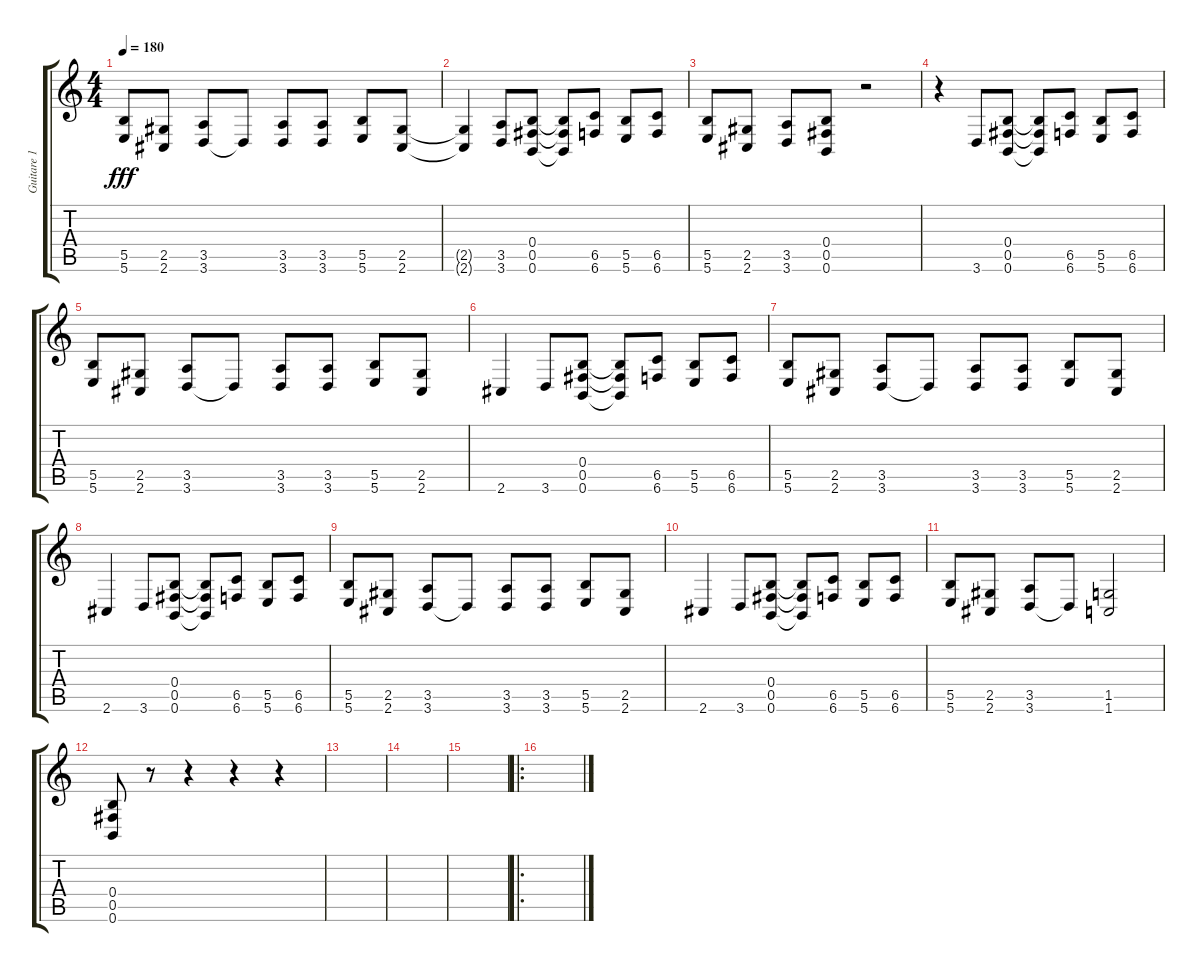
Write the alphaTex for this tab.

\track ("Guitare 1" "Guitare 1") {instrument distortionguitar}
\staff {score tabs}
\tuning (Db4 Ab3 E3 B2 Gb2 B1) {hide}
\ts (4 4)
\tempo 180
\clef g2
\ks c
(5.5 5.6).8{dy fff} (2.5 2.6).8 (3.5 3.6).8 3.6{t}.8 (3.5 3.6).8 (3.5 3.6).8 (5.5 5.6).8 (2.5 2.6).8 |
(2.5{t} 2.6{t}).4 (3.5 3.6).8 (0.4 0.5 0.6).8 (0.4{t} 0.5{t} 0.6{t}).8 (6.5 6.6).8 (5.5 5.6).8 (6.5 6.6).8 |
(5.5 5.6).8 (2.5 2.6).8 (3.5 3.6).8 (0.4 0.5 0.6).8 r.2 |
r.4 3.6.8 (0.4 0.5 0.6).8 (0.4{t} 0.5{t} 0.6{t}).8 (6.5 6.6).8 (5.5 5.6).8 (6.5 6.6).8 |
(5.5 5.6).8 (2.5 2.6).8 (3.5 3.6).8 3.6{t}.8 (3.5 3.6).8 (3.5 3.6).8 (5.5 5.6).8 (2.5 2.6).8 |
2.6.4 3.6.8 (0.4 0.5 0.6).8 (0.4{t} 0.5{t} 0.6{t}).8 (6.5 6.6).8 (5.5 5.6).8 (6.5 6.6).8 |
(5.5 5.6).8 (2.5 2.6).8 (3.5 3.6).8 3.6{t}.8 (3.5 3.6).8 (3.5 3.6).8 (5.5 5.6).8 (2.5 2.6).8 |
2.6.4 3.6.8 (0.4 0.5 0.6).8 (0.4{t} 0.5{t} 0.6{t}).8 (6.5 6.6).8 (5.5 5.6).8 (6.5 6.6).8 |
(5.5 5.6).8 (2.5 2.6).8 (3.5 3.6).8 3.6{t}.8 (3.5 3.6).8 (3.5 3.6).8 (5.5 5.6).8 (2.5 2.6).8 |
2.6.4 3.6.8 (0.4 0.5 0.6).8 (0.4{t} 0.5{t} 0.6{t}).8 (6.5 6.6).8 (5.5 5.6).8 (6.5 6.6).8 |
(5.5 5.6).8 (2.5 2.6).8 (3.5 3.6).8 3.6{t}.8 (1.5 1.6).2 |
(0.4 0.5 0.6).8 r.8 r.4 r.4 r.4 |
|
|
|
\ro
